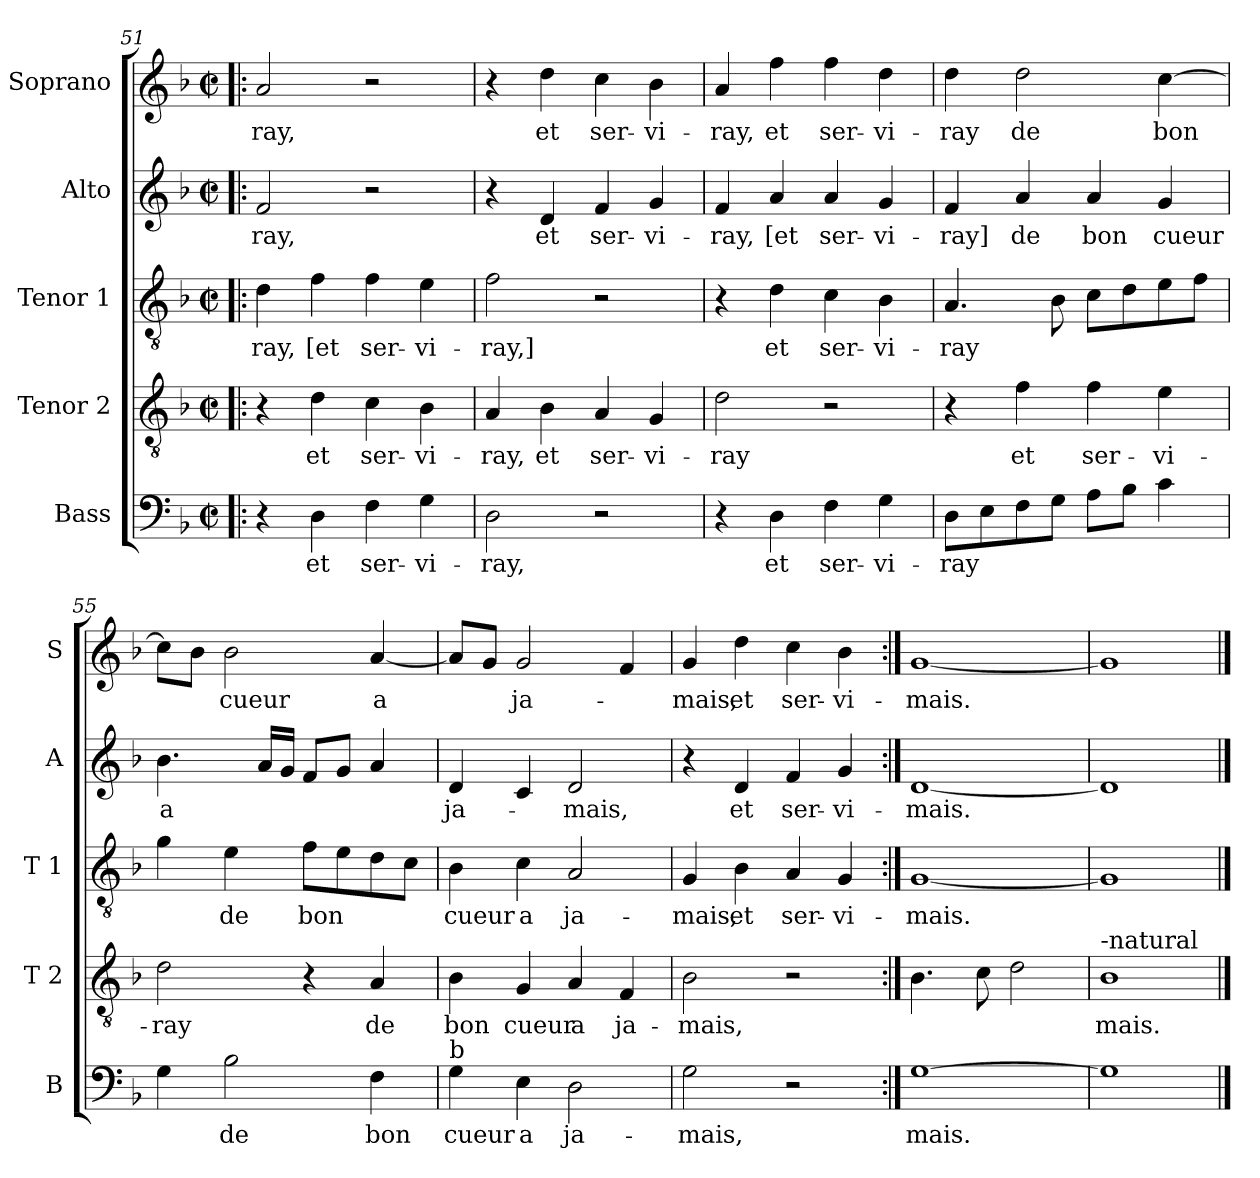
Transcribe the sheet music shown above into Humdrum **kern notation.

**kern	**text	**kern	**text	**kern	**text	**kern	**text	**kern	**text
*part5	*part5	*part4	*part4	*part3	*part3	*part2	*part2	*part1	*part1
*staff5	*staff5	*staff4	*staff4	*staff3	*staff3	*staff2	*staff2	*staff1	*staff1
*I"Bass	*	*I"Tenor 2	*	*I"Tenor 1	*	*I"Alto	*	*I"Soprano	*
*I'B	*	*I'T 2	*	*I'T 1	*	*I'A	*	*I'S	*
*clefF4	*	*clefGv2	*	*clefGv2	*	*clefG2	*	*clefG2	*
*k[b-]	*	*k[b-]	*	*k[b-]	*	*k[b-]	*	*k[b-]	*
*F:	*	*F:	*	*F:	*	*F:	*	*F:	*
*M2/2	*	*M2/2	*	*M2/2	*	*M2/2	*	*M2/2	*
*met(c|)	*	*met(c|)	*	*met(c|)	*	*met(c|)	*	*met(c|)	*
=51!|:	=51!|:	=51!|:	=51!|:	=51!|:	=51!|:	=51!|:	=51!|:	=51!|:	=51!|:
4r	.	4r	.	4d\	-ray,	2f/	-ray,	2a/	-ray,
4D\	et	4d\	et	4f\	[et	.	.	.	.
4F\	ser-	4c\	ser-	4f\	ser-	2r	.	2r	.
4G\	-vi-	4B-\	-vi-	4e\	-vi-	.	.	.	.
=52	=52	=52	=52	=52	=52	=52	=52	=52	=52
2D\	-ray,	4A/	-ray,	2f\	-ray,]	4r	.	4r	.
.	.	4B-\	et	.	.	4d/	et	4dd\	et
2r	.	4A/	ser-	2r	.	4f/	ser-	4cc\	ser-
.	.	4G/	-vi-	.	.	4g/	-vi-	4b-\	-vi-
=53	=53	=53	=53	=53	=53	=53	=53	=53	=53
4r	.	2d\	-ray	4r	.	4f/	-ray,	4a/	-ray,
4D\	et	.	.	4d\	et	4a/	[et	4ff\	et
4F\	ser-	2r	.	4c\	ser-	4a/	ser-	4ff\	ser-
4G\	-vi-	.	.	4B-\	-vi-	4g/	-vi-	4dd\	-vi-
!!LO:LB:g=z
=54	=54	=54	=54	=54	=54	=54	=54	=54	=54
8D\L	-ray	4r	.	4.A/	-ray	4f/	-ray]	4dd\	-ray
8E\	.	.	.	.	.	.	.	.	.
8F\	.	4f\	et	.	.	4a/	de	2dd\	de
8G\J	.	.	.	8B-\	.	.	.	.	.
8A\L	.	4f\	ser-	8c\L	.	4a/	bon	.	.
8B-\J	.	.	.	8d\	.	.	.	.	.
4c\	.	4e\	-vi-	8e\	.	4g/	cueur	[4cc\	bon
.	.	.	.	8f\J	.	.	.	.	.
=55	=55	=55	=55	=55	=55	=55	=55	=55	=55
4G\	.	2d\	-ray	4g\	.	4.b-\	a	8cc\L]	.
.	.	.	.	.	.	.	.	8b-\J	.
2B-\	de	.	.	4e\	de	.	.	2b-\	cueur
.	.	.	.	.	.	16a/LL	.	.	.
.	.	.	.	.	.	16g/JJ	.	.	.
.	.	4r	.	8f\L	bon	8f/L	.	.	.
.	.	.	.	8e\	.	8g/J	.	.	.
4F\	bon	4A/	de	8d\	.	4a/	.	[4a/	a
.	.	.	.	8c\J	.	.	.	.	.
=56	=56	=56	=56	=56	=56	=56	=56	=56	=56
!LO:TX:a:t=b	!	!	!	!	!	!	!	!	!
4G\	cueur	4B-\	bon	4B-\	cueur	4d/	ja-	8a/L]	.
.	.	.	.	.	.	.	.	8g/J	.
4E\	a	4G/	cueur	4c\	a	4c/	.	2g/	ja-
2D\	ja-	4A/	a	2A/	ja-	2d/	-mais,	.	.
.	.	4F/	ja-	.	.	.	.	4f/	.
=57	=57	=57	=57	=57	=57	=57	=57	=57	=57
2G\	-mais,	2B-\	-mais,	4G/	-mais,	4r	.	4g/	-mais,
.	.	.	.	4B-\	et	4d/	et	4dd\	et
2r	.	2r	.	4A/	ser-	4f/	ser-	4cc\	ser-
.	.	.	.	4G/	-vi-	4g/	-vi-	4b-\	-vi-
=58:|!	=58:|!	=58:|!	=58:|!	=58:|!	=58:|!	=58:|!	=58:|!	=58:|!	=58:|!
[1G	mais.	4.B-\	.	[1G	-mais.	[1d	-mais.	[1g	-mais.
.	.	8c\	.	.	.	.	.	.	.
.	.	2d\	.	.	.	.	.	.	.
=59	=59	=59	=59	=59	=59	=59	=59	=59	=59
!	!	!LO:TX:a:t=-natural	!	!	!	!	!	!	!
1G]	.	1B-	mais.	1G]	.	1d]	.	1g]	.
==	==	==	==	==	==	==	==	==	==
*-	*-	*-	*-	*-	*-	*-	*-	*-	*-
